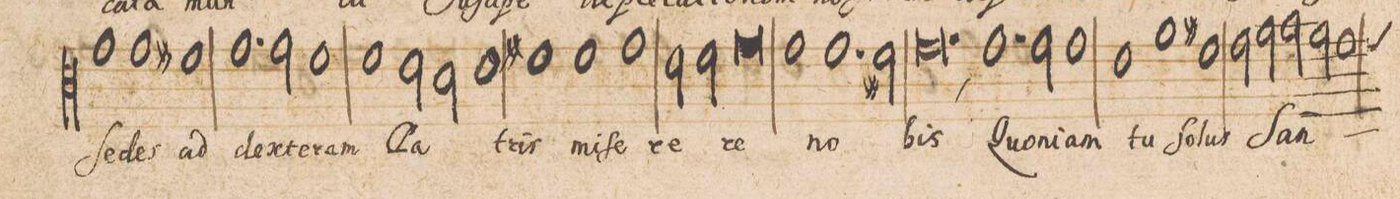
**kern	**text
*I"[Altus]	*
*clefC3	*
*k[]	*
*met(C|)	*
*M3/1	*
1g	ſe-
1g	-des
1f#X	ad
=59-	=59-
1.g	dex-
2g\	-te-
1fny	-ram
=60-	=60-
1f	Pa-
2e\	.
2d\	.
1e	.
=61-	=61-
1f#X	-tris
1f#	mi-
1g	-ſe-
=62-	=62-
2e\	-re-
2f#\	.
0g	-re
=63-	=63-
1g	no-
1.g	.
2f#X\	.
=64-	=64-
0.g,	-bis
=65-	=65-
1.g	Quo-
2g\	-ni-
1g	-am
=66-	=66-
1e	tu
1a	ſo-
1f#X	-lus
=67-	=67-
2g\	San-
2a\	.
2b\	.
2a\	.
*custos:f	*
1g	.
=68-	=68-
*-	*-
